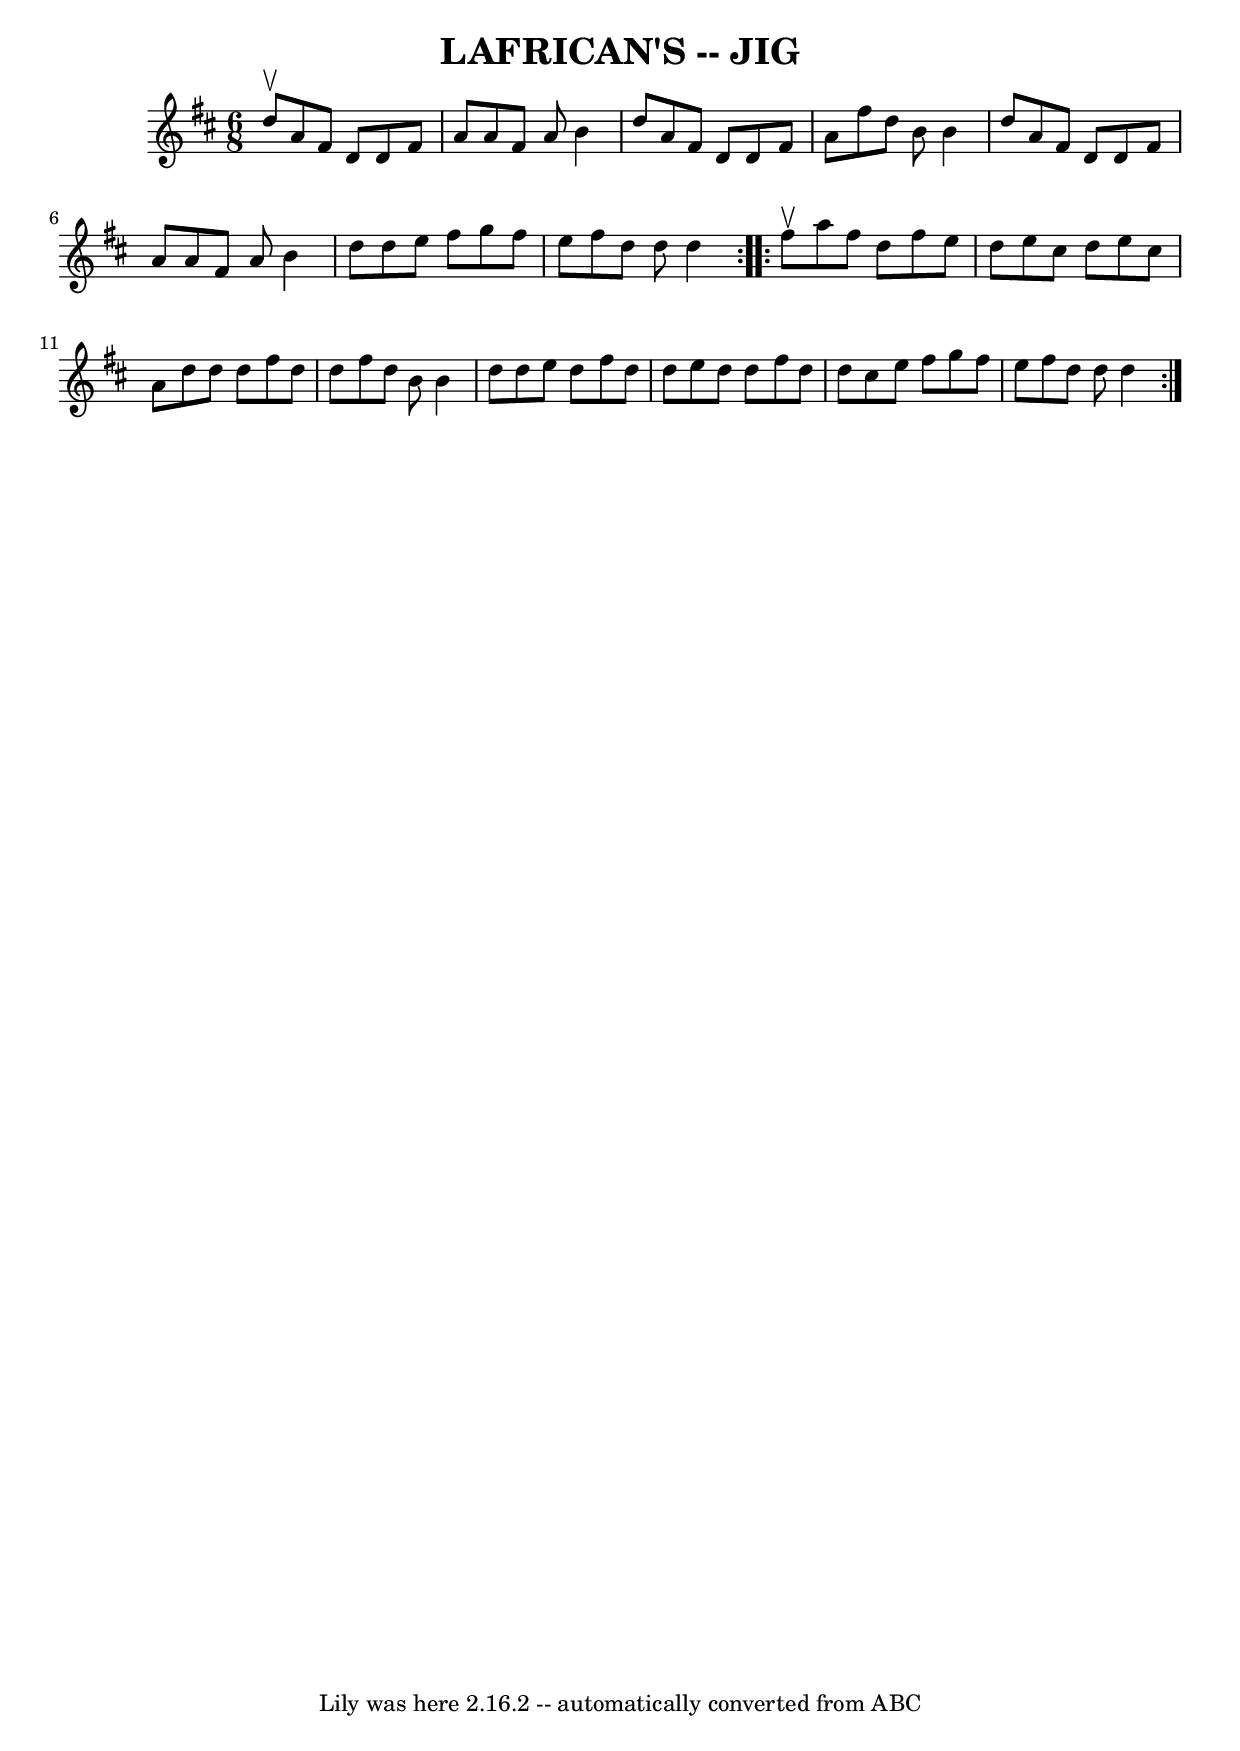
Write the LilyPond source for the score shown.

\version "2.16.2"
\include "Mammoth.ily"
\header {
	%% book = "Ryan's Mammoth Collection of Fiddle Tunes"
	crossRefNumber = "1"
	footnotes = ""
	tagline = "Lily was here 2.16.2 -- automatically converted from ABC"
	title = "LAFRICAN'S -- JIG"
}
voicedefault =  {


\repeat volta 2 {
\time 6/8 
\key d \major d''8^\upbow       |
 a'8 fis'8 d'8    
d'8 fis'8 a'8    |
 a'8 fis'8 a'8 b'4 d''8    
|
 a'8 fis'8 d'8 d'8 fis'8 a'8    |
 fis''8    
d''8 b'8 b'4 d''8        |
 a'8 fis'8 d'8 d'8    
fis'8 a'8    |
 a'8 fis'8 a'8 b'4 d''8    |
   
d''8 e''8 fis''8 g''8 fis''8 e''8 fis''8 d''8 d''8    
d''4    }     \repeat volta 2 { fis''8^\upbow       |
 a''8    
fis''8 d''8 fis''8 e''8 d''8    |
 e''8 cis''8 d''8   
 e''8 cis''8 a'8    |
 d''8 d''8 d''8 fis''8 d''8    
d''8    |
 fis''8 d''8 b'8 b'4 d''8        |
 d''8  
 e''8 d''8 fis''8 d''8 d''8    |
 e''8 d''8 d''8    
fis''8 d''8 d''8    |
 cis''8 e''8 fis''8 g''8 fis''8 
 e''8    |
 fis''8 d''8 d''8 d''4    }   
}

\score{
    <<

	\context Staff="default"
	{
	    \voicedefault 
	}

    >>
	\layout {
	}
	\midi {}
}
